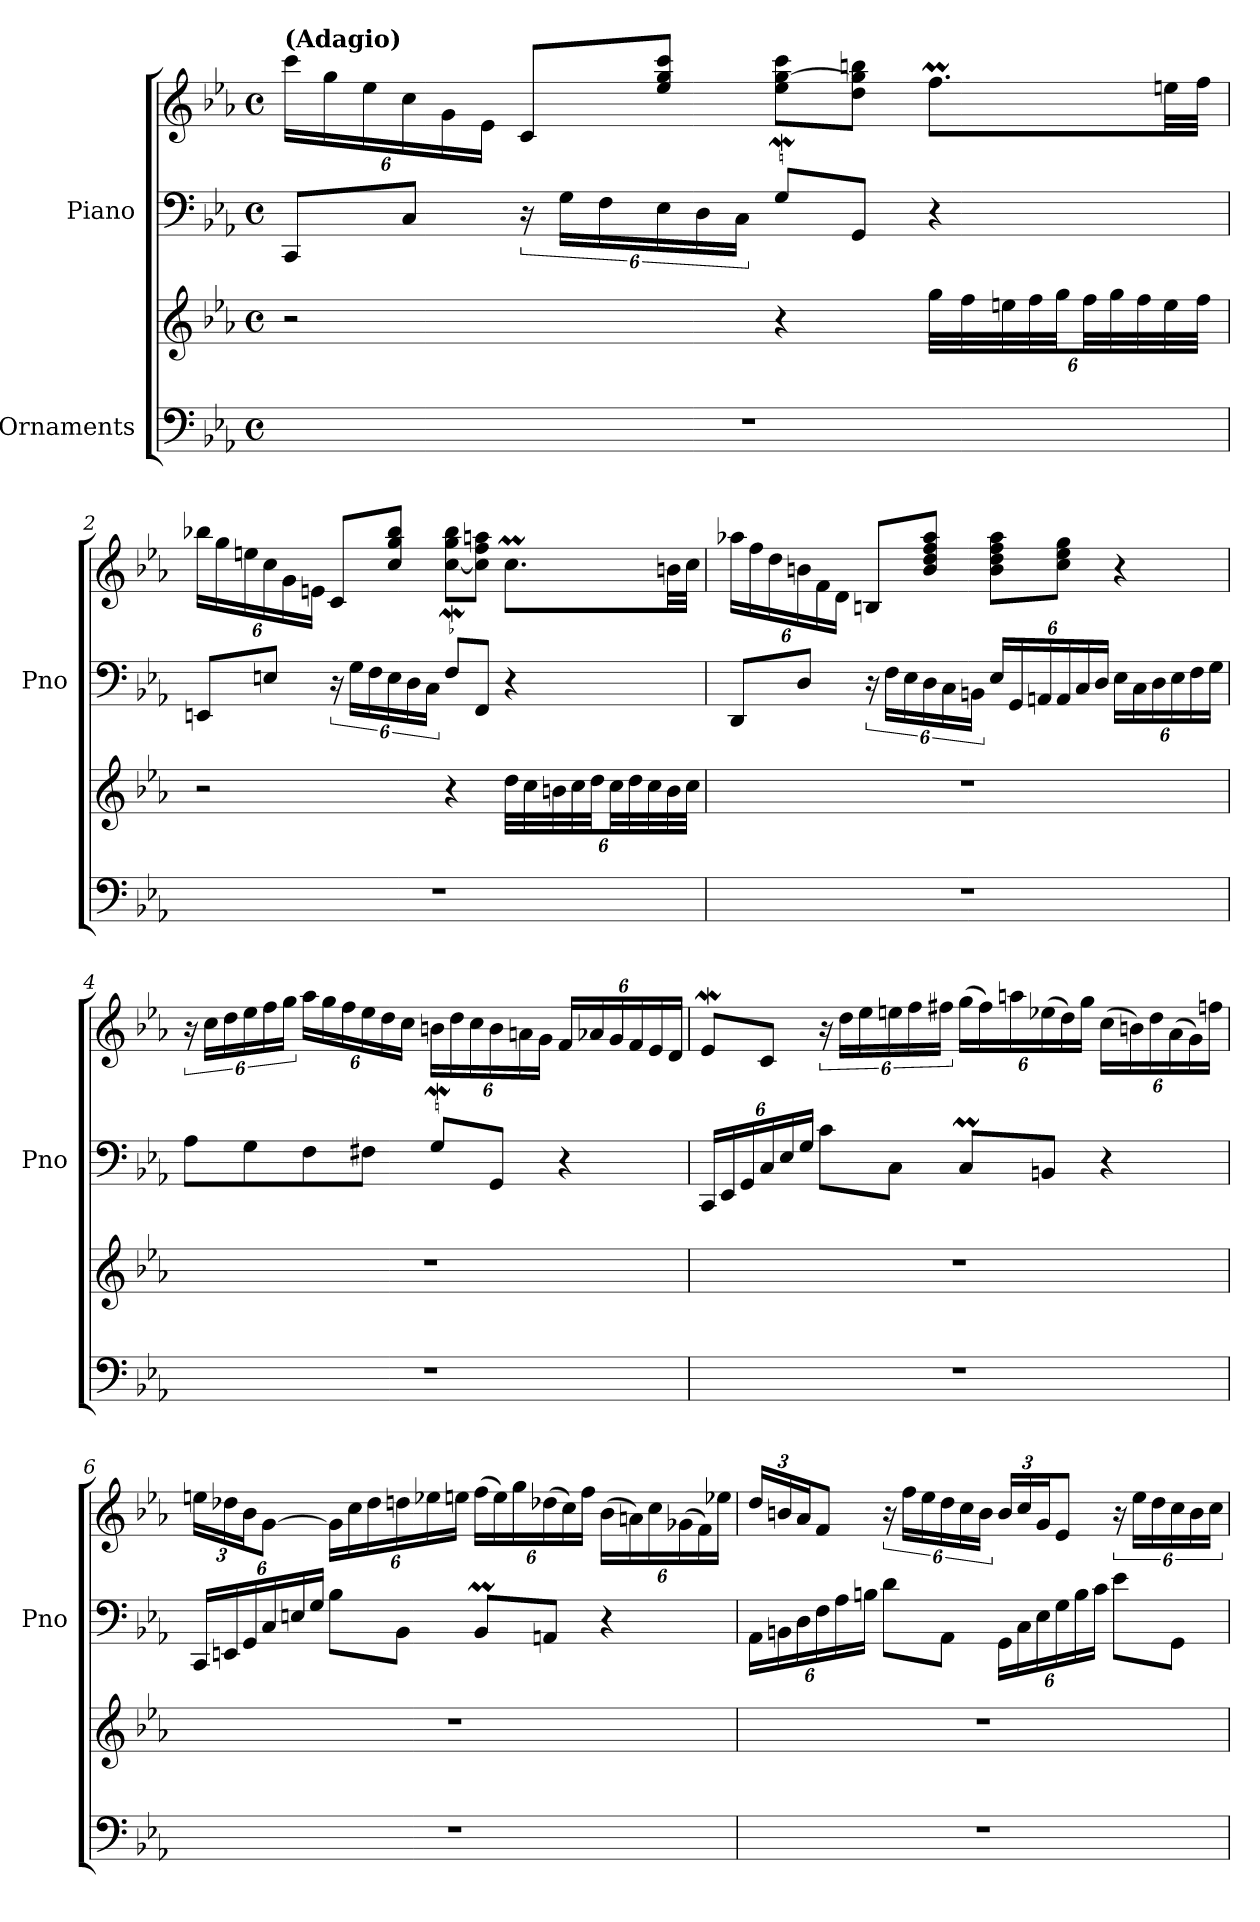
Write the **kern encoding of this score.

**kern	**kern	**kern	**kern
*part2	*part2	*part1	*part1
*staff4	*staff3	*staff2	*staff1
*I"Ornaments	*	*I"Piano	*
*	*	*I'Pno	*
*clefF4	*clefG2	*clefF4	*clefG2
*k[b-e-a-]	*k[b-e-a-]	*k[b-e-a-]	*k[b-e-a-]
*M4/4	*M4/4	*M4/4	*M4/4
*met(c)	*met(c)	*met(c)	*met(c)
*MM70	*MM70	*MM70	*MM70
=1	=1	=1	=1
*	*	*^	*
*	*	*	*	*Xbrackettup
!	!	!	!	!LO:TX:a:B:t=(Adagio)
1r	2r	8CC/L	4.ryy	24ccc\LL
.	.	.	.	24gg\
.	.	.	.	24ee-\
.	.	8C/J	.	24cc\
.	.	.	.	24g\
.	.	.	.	24e-\JJ
.	.	24r	.	8c/L
.	.	24G\LL	.	.
.	.	24F\	.	.
*	*	*Xbrackettup	*	*
.	.	24E-\	8F#X\yy	8ee-/ 8gg/ 8ccc/J
.	.	24D\	.	.
.	.	24C\JJ	.	.
.	4r	8GW/L	2ryy	8ee-\ [8gg\ 8ccc\L
.	.	8GG/J	.	8dd\ 8gg\] 8bbn\J
.	32gg\LLL	4r	.	8.ffM\L
.	32ff\	.	.	.
*	*Xbrackettup	*	*	*
.	48een\	.	.	.
.	48ff\	.	.	.
.	48gg\JJ	.	.	.
.	48ff\LL	.	.	.
.	48gg\	.	.	.
.	48ff\	.	.	.
.	32ee\	.	.	32een\LL
.	32ff\JJJ	.	.	32ff\JJJ
*	*	*v	*v	*
=2	=2	=2	=2
1r	2r	8EEn/L	24bb-X\LL
.	.	.	24gg\
.	.	.	24een\
.	.	8En/J	24cc\
.	.	.	24g\
.	.	.	24en\JJ
*	*	*brackettup	*
.	.	24r	8c/L
.	.	24G\LL	.
.	.	24F\	.
*	*	*Xbrackettup	*
.	.	24E\	8cc/ 8gg/ 8bb-/J
.	.	24D\	.
.	.	24C\JJ	.
.	4r	8FW/L	[8cc\ 8gg\ 8bb-\L
.	.	8FF/J	8cc\] 8ff\ 8aan\J
.	32dd\LLL	4r	8.ccM\L
.	32cc\	.	.
.	48bn\	.	.
.	48cc\	.	.
.	48dd\JJ	.	.
.	48cc\LL	.	.
.	48dd\	.	.
.	48cc\	.	.
.	32b\	.	32bn\LL
.	32cc\JJJ	.	32cc\JJJ
!!LO:LB:g=z
=3	=3	=3	=3
1r	1r	8DD/L	24aa-X\LL
.	.	.	24ff\
.	.	.	24dd\
.	.	8D/J	24bn\
.	.	.	24f\
.	.	.	24d\JJ
*	*	*brackettup	*
.	.	24r	8Bn/L
.	.	24F\LL	.
.	.	24E-\	.
*	*	*Xbrackettup	*
.	.	24D\	8b/ 8dd/ 8ff/ 8aa-/J
.	.	24C\	.
.	.	24BBn\JJ	.
.	.	24E-/LL	8b\ 8dd\ 8ff\ 8aa-\L
.	.	24GG/	.
.	.	24AAn/	.
.	.	24AA/	8cc\ 8ee-\ 8gg\J
.	.	24C/	.
.	.	24D/JJ	.
.	.	24E-\LL	4r
.	.	24C\	.
.	.	24D\	.
.	.	24E-\	.
.	.	24F\	.
.	.	24G\JJ	.
=4	=4	=4	=4
*	*	*	*brackettup
1r	1r	8A-\L	24r
.	.	.	24cc\LL
.	.	.	24dd\
*	*	*	*Xbrackettup
.	.	8G\	24ee-\
.	.	.	24ff\
.	.	.	24gg\JJ
.	.	8F\	24aa-\LL
.	.	.	24gg\
.	.	.	24ff\
.	.	8F#X\J	24ee-\
.	.	.	24dd\
.	.	.	24cc\JJ
.	.	8GW/L	24bn\LL
.	.	.	24dd\
.	.	.	24cc\
.	.	8GG/J	24b\
.	.	.	24an\
.	.	.	24g\JJ
.	.	4r	24f/LL
.	.	.	24a-X/
.	.	.	24g/
.	.	.	24f/
.	.	.	24e-/
.	.	.	24d/JJ
!!LO:LB:g=z
=5	=5	=5	=5
1r	1r	24CC/LL	8e-w/L
.	.	24EE-/	.
.	.	24GG/	.
.	.	24C/	8c/J
.	.	24E-/	.
.	.	24G/JJ	.
*	*	*	*brackettup
.	.	8c\L	24r
.	.	.	24dd\LL
.	.	.	24ee-\
*	*	*	*Xbrackettup
.	.	8C\J	24een\
.	.	.	24ff\
.	.	.	24ff#X\JJ
.	.	8CM/L	(>24gg\LL
.	.	.	24ff#\)
.	.	.	24aan\
.	.	8BBn/J	(>24ee-X\
.	.	.	24dd\)
.	.	.	24gg\JJ
.	.	4r	(>24cc\LL
.	.	.	24bn\)
.	.	.	24dd\
.	.	.	(>24a-\
.	.	.	24g\)
.	.	.	24ffn\JJ
=6	=6	=6	=6
1r	1r	24CC/LL	24een\LL
.	.	24EEn/	24dd-X\
.	.	24GG/	24b-\J
.	.	24C/	[8g\J
.	.	24En/	.
.	.	24G/JJ	.
.	.	8B-\L	24g\LL]
.	.	.	24cc\
.	.	.	24dd-\
.	.	8BB-\J	24ddn\
.	.	.	24ee-X\
.	.	.	24een\JJ
.	.	8BB-M/L	(>24ff\LL
.	.	.	24ee\)
.	.	.	24gg\
.	.	8AAn/J	(>24dd-X\
.	.	.	24cc\)
.	.	.	24ff\JJ
.	.	4r	(>24b-\LL
.	.	.	24an\)
.	.	.	24cc\
.	.	.	(>24g-X\
.	.	.	24f\)
.	.	.	24ee-X\JJ
!!LO:LB:g=z
=7	=7	=7	=7
1r	1r	24AA-\LL	24dd/LL
.	.	24BBn\	24bn/
.	.	24D\	24a-/J
.	.	24F\	8f/J
.	.	24A-\	.
.	.	24Bn\JJ	.
*	*	*	*brackettup
.	.	8d\L	24r
.	.	.	24ff\LL
.	.	.	24ee-\
*	*	*	*Xbrackettup
.	.	8AA-\J	24dd\
.	.	.	24cc\
.	.	.	24b\JJ
.	.	24GG\LL	24b/LL
.	.	24C\	24cc/
.	.	24E-\	24g/J
.	.	24G\	8e-/J
.	.	24B\	.
.	.	24c\JJ	.
*	*	*	*brackettup
.	.	8e-\L	24r
.	.	.	24ee-\LL
.	.	.	24dd\
*	*	*	*Xbrackettup
.	.	8GG\J	24cc\
.	.	.	24b\
.	.	.	24cc\JJ
=	=	=	=
*-	*-	*-	*-
